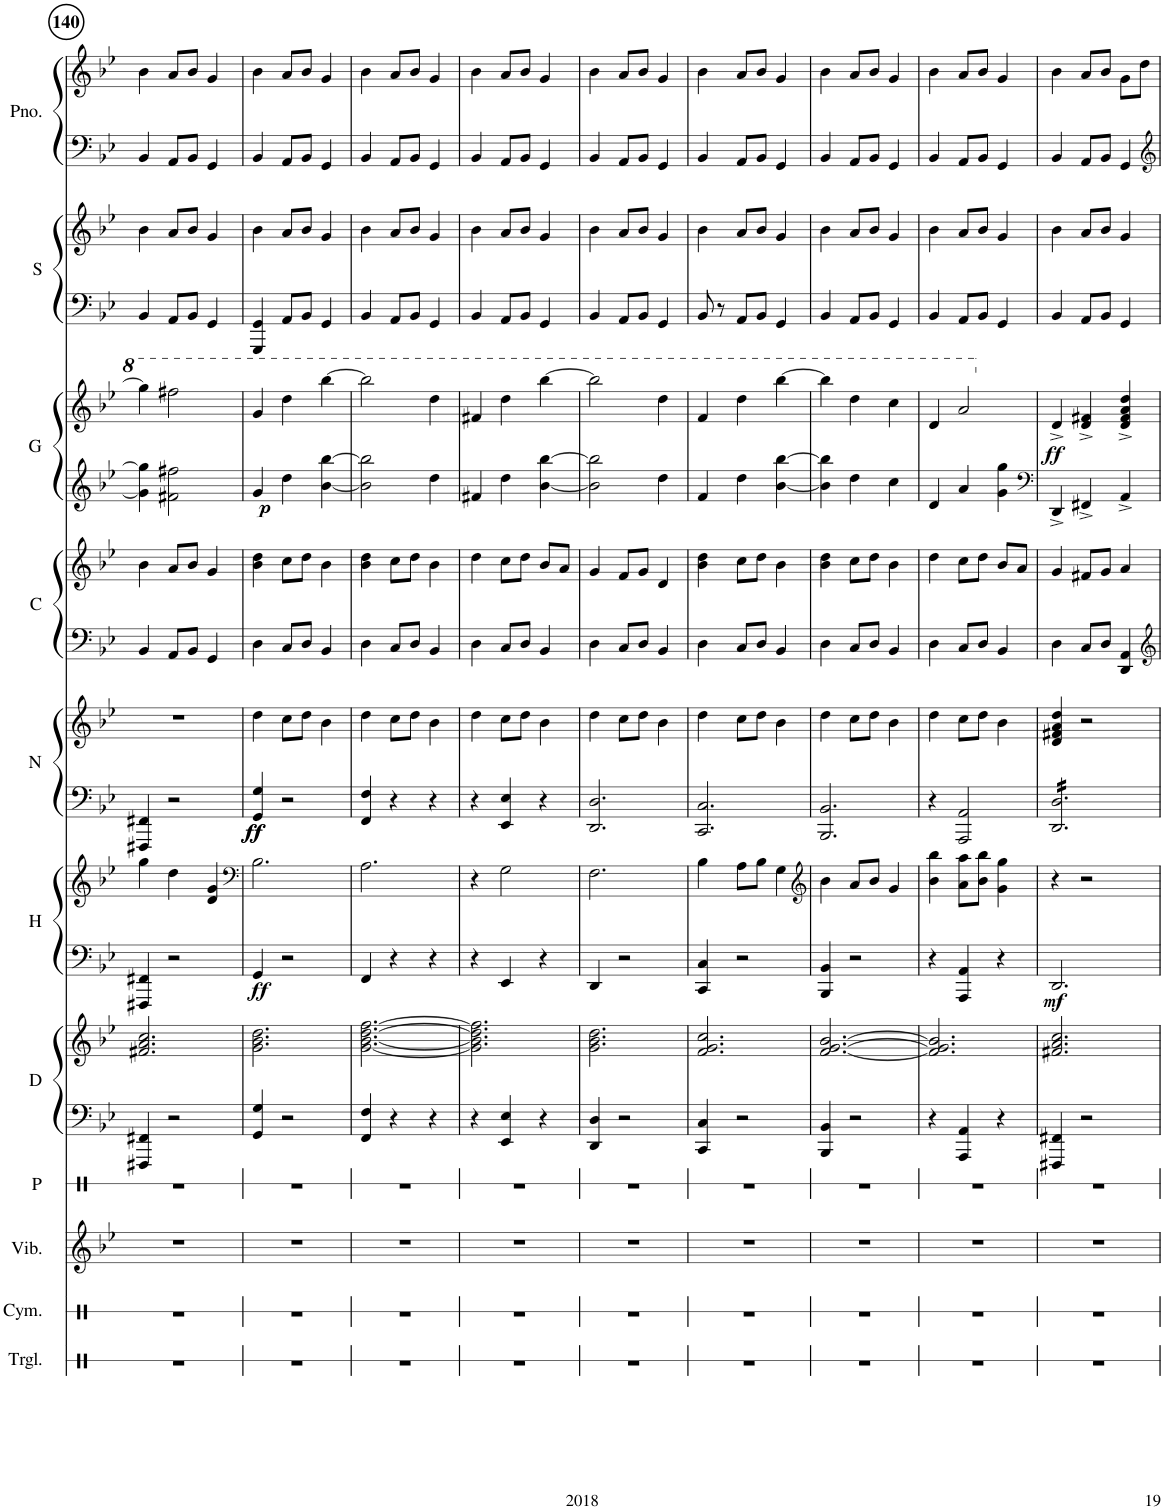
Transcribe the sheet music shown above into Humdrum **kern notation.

**kern	**kern	**kern	**kern	**kern	**kern	**kern	**kern	**dynam	**kern	**kern	**dynam	**kern	**kern	**kern	**kern	**dynam	**kern	**kern	**kern	**kern
*part11	*part10	*part9	*part8	*part7	*part7	*part6	*part6	*part6	*part5	*part5	*part5	*part4	*part4	*part3	*part3	*part3	*part2	*part2	*part1	*part1
*staff18	*staff17	*staff16	*staff15	*staff14	*staff13	*staff12	*staff11	*staff11/12	*staff10	*staff9	*staff9/10	*staff8	*staff7	*staff6	*staff5	*staff5/6	*staff4	*staff3	*staff2	*staff1
*I"Triangle	*I"Cymbal	*I"Vibraphone	*I"Panda	*I"Dana	*	*I"Makeup Cake	*	*	*I"Nate	*	*	*I"Wyoming	*	*I"Dumb One	*	*	*I"SANTA!	*	*I"Piano	*
*I'Trgl.	*I'Cym.	*I'Vib.	*I'P	*I'D	*	*	*	*	*I'N	*	*	*	*	*	*	*	*I'S	*	*I'Pno.	*
!!LO:PB:g=z
*clefX	*clefX	*clefG2	*clefX	*clefF4	*clefG2	*clefF4	*clefG2	*	*clefF4	*clefG2	*	*clefF4	*clefG2	*clefG2	*clefG2	*	*clefF4	*clefG2	*clefF4	*clefG2
*k[]	*k[]	*k[b-e-]	*k[]	*k[b-e-]	*k[b-e-]	*k[b-e-]	*k[b-e-]	*	*k[b-e-]	*k[b-e-]	*	*k[b-e-]	*k[b-e-]	*k[b-e-]	*k[b-e-]	*	*k[b-e-]	*k[b-e-]	*k[b-e-]	*k[b-e-]
*M3/4	*M3/4	*M3/4	*M3/4	*M3/4	*M3/4	*M3/4	*M3/4	*	*M3/4	*M3/4	*	*M3/4	*M3/4	*M3/4	*M3/4	*	*M3/4	*M3/4	*M3/4	*M3/4
=140	=140	=140	=140	=140	=140	=140	=140	=140	=140	=140	=140	=140	=140	=140	=140	=140	=140	=140	=140	=140
2.r	2.r	2.r	2.r	4FFF#X/ 4FF#X/	2.f#X/ 2.a/ 2.cc/	4FFF#X/ 4FF#X/	4gg\	.	4FFF#X/ 4FF#X/	2.r	.	4BB-/	4b-\	4g\] 4gg\]	4ggg\]	.	4BB-/	4b-\	4BB-/	4b-\
.	.	.	.	2r	.	2r	4dd\	.	2r	.	.	8AA/L	8a/L	2f#X\ 2ff#X\	2fff#X\	.	8AA/L	8a/L	8AA/L	8a/L
.	.	.	.	.	.	.	.	.	.	.	.	8BB-/J	8b-/J	.	.	.	8BB-/J	8b-/J	8BB-/J	8b-/J
.	.	.	.	.	.	.	4d/ 4g/	.	.	.	.	4GG/	4g/	.	.	.	4GG/	4g/	4GG/	4g/
=141	=141	=141	=141	=141	=141	=141	=141	=141	=141	=141	=141	=141	=141	=141	=141	=141	=141	=141	=141	=141
*	*	*	*	*	*	*	*clefF4	*	*	*	*	*	*	*	*	*	*	*	*	*
!	!	!	!	!	!	!	!	!LO:DY:b=2	!	!	!LO:DY:b=2	!	!	!	!	!	!	!	!	!
!	!	!	!	!	!	!	!	!	!	!	!LO:DY:n=1:b=2	!	!	!	!	!LO:DY:b=2	!	!	!	!
2.r	2.r	2.r	2.r	4GG/ 4G/	2.g\ 2.b-\ 2.dd\	4GG/	2.B-\	ff	4GG/ 4G/	4dd\	ff ff	4D\	4b-\ 4dd\	4g/	4gg/	p	4GGG/ 4GG/	4b-\	4BB-/	4b-\
.	.	.	.	2r	.	2r	.	.	2r	8cc\L	.	8C/L	8cc\L	4dd\	4ddd\	.	8AA/L	8a/L	8AA/L	8a/L
.	.	.	.	.	.	.	.	.	.	8dd\J	.	8D/J	8dd\J	.	.	.	8BB-/J	8b-/J	8BB-/J	8b-/J
.	.	.	.	.	.	.	.	.	.	4b-\	.	4BB-/	4b-\	[4b-\ [4bb-\	[4bbb-\	.	4GG/	4g/	4GG/	4g/
=142	=142	=142	=142	=142	=142	=142	=142	=142	=142	=142	=142	=142	=142	=142	=142	=142	=142	=142	=142	=142
2.r	2.r	2.r	2.r	4FF/ 4F/	[2.g\ [2.b-\ [2.dd\ [2.ff\	4FF/	2.A\	.	4FF/ 4F/	4dd\	.	4D\	4b-\ 4dd\	2b-\] 2bb-\]	2bbb-\]	.	4BB-/	4b-\	4BB-/	4b-\
.	.	.	.	4r	.	4r	.	.	4r	8cc\L	.	8C/L	8cc\L	.	.	.	8AA/L	8a/L	8AA/L	8a/L
.	.	.	.	.	.	.	.	.	.	8dd\J	.	8D/J	8dd\J	.	.	.	8BB-/J	8b-/J	8BB-/J	8b-/J
.	.	.	.	4r	.	4r	.	.	4r	4b-\	.	4BB-/	4b-\	4dd\	4ddd\	.	4GG/	4g/	4GG/	4g/
=143	=143	=143	=143	=143	=143	=143	=143	=143	=143	=143	=143	=143	=143	=143	=143	=143	=143	=143	=143	=143
2.r	2.r	2.r	2.r	4r	2.g\] 2.b-\] 2.dd\] 2.ff\]	4r	4r	.	4r	4dd\	.	4D\	4dd\	4f#X/	4ff#X/	.	4BB-/	4b-\	4BB-/	4b-\
.	.	.	.	4EE-/ 4E-/	.	4EE-/	2G\	.	4EE-/ 4E-/	8cc\L	.	8C/L	8cc\L	4dd\	4ddd\	.	8AA/L	8a/L	8AA/L	8a/L
.	.	.	.	.	.	.	.	.	.	8dd\J	.	8D/J	8dd\J	.	.	.	8BB-/J	8b-/J	8BB-/J	8b-/J
.	.	.	.	4r	.	4r	.	.	4r	4b-\	.	4BB-/	8b-/L	[4b-\ [4bb-\	[4bbb-\	.	4GG/	4g/	4GG/	4g/
.	.	.	.	.	.	.	.	.	.	.	.	.	8a/J	.	.	.	.	.	.	.
=144	=144	=144	=144	=144	=144	=144	=144	=144	=144	=144	=144	=144	=144	=144	=144	=144	=144	=144	=144	=144
2.r	2.r	2.r	2.r	4DD/ 4D/	2.g\ 2.b-\ 2.dd\	4DD/	2.F\	.	2.DD/ 2.D/	4dd\	.	4D\	4g/	2b-\] 2bb-\]	2bbb-\]	.	4BB-/	4b-\	4BB-/	4b-\
.	.	.	.	2r	.	2r	.	.	.	8cc\L	.	8C/L	8f/L	.	.	.	8AA/L	8a/L	8AA/L	8a/L
.	.	.	.	.	.	.	.	.	.	8dd\J	.	8D/J	8g/J	.	.	.	8BB-/J	8b-/J	8BB-/J	8b-/J
.	.	.	.	.	.	.	.	.	.	4b-\	.	4BB-/	4d/	4dd\	4ddd\	.	4GG/	4g/	4GG/	4g/
=145	=145	=145	=145	=145	=145	=145	=145	=145	=145	=145	=145	=145	=145	=145	=145	=145	=145	=145	=145	=145
2.r	2.r	2.r	2.r	4CC/ 4C/	2.f/ 2.g/ 2.cc/	4CC/ 4C/	4B-\	.	2.CC/ 2.C/	4dd\	.	4D\	4b-\ 4dd\	4f/	4ff/	.	8BB-/	4b-\	4BB-/	4b-\
.	.	.	.	.	.	.	.	.	.	.	.	.	.	.	.	.	8r	.	.	.
.	.	.	.	2r	.	2r	8A\L	.	.	8cc\L	.	8C/L	8cc\L	4dd\	4ddd\	.	8AA/L	8a/L	8AA/L	8a/L
.	.	.	.	.	.	.	8B-\J	.	.	8dd\J	.	8D/J	8dd\J	.	.	.	8BB-/J	8b-/J	8BB-/J	8b-/J
.	.	.	.	.	.	.	4G\	.	.	4b-\	.	4BB-/	4b-\	[4b-\ [4bb-\	[4bbb-\	.	4GG/	4g/	4GG/	4g/
=146	=146	=146	=146	=146	=146	=146	=146	=146	=146	=146	=146	=146	=146	=146	=146	=146	=146	=146	=146	=146
*	*	*	*	*	*	*	*clefG2	*	*	*	*	*	*	*	*	*	*	*	*	*
2.r	2.r	2.r	2.r	4BBB-/ 4BB-/	[2.f/ [2.g/ [2.b-/	4BBB-/ 4BB-/	4b-\	.	2.BBB-/ 2.BB-/	4dd\	.	4D\	4b-\ 4dd\	4b-\] 4bb-\]	4bbb-\]	.	4BB-/	4b-\	4BB-/	4b-\
.	.	.	.	2r	.	2r	8a/L	.	.	8cc\L	.	8C/L	8cc\L	4dd\	4ddd\	.	8AA/L	8a/L	8AA/L	8a/L
.	.	.	.	.	.	.	8b-/J	.	.	8dd\J	.	8D/J	8dd\J	.	.	.	8BB-/J	8b-/J	8BB-/J	8b-/J
.	.	.	.	.	.	.	4g/	.	.	4b-\	.	4BB-/	4b-\	4cc\	4ccc\	.	4GG/	4g/	4GG/	4g/
=147	=147	=147	=147	=147	=147	=147	=147	=147	=147	=147	=147	=147	=147	=147	=147	=147	=147	=147	=147	=147
2.r	2.r	2.r	2.r	4r	2.f/] 2.g/] 2.b-/]	4r	4b-\ 4bb-\	.	4r	4dd\	.	4D\	4dd\	4d/	4dd/	.	4BB-/	4b-\	4BB-/	4b-\
.	.	.	.	4AAA/ 4AA/	.	4AAA/ 4AA/	8a\ 8aa\L	.	2AAA/ 2AA/	8cc\L	.	8C/L	8cc\L	4a/	2aa/	.	8AA/L	8a/L	8AA/L	8a/L
.	.	.	.	.	.	.	8b-\ 8bb-\J	.	.	8dd\J	.	8D/J	8dd\J	.	.	.	8BB-/J	8b-/J	8BB-/J	8b-/J
.	.	.	.	4r	.	4r	4g\ 4gg\	.	.	4b-\	.	4BB-/	8b-/L	4g\ 4gg\	.	.	4GG/	4g/	4GG/	4g/
.	.	.	.	.	.	.	.	.	.	.	.	.	8a/J	.	.	.	.	.	.	.
=148	=148	=148	=148	=148	=148	=148	=148	=148	=148	=148	=148	=148	=148	=148	=148	=148	=148	=148	=148	=148
*	*	*	*	*	*	*	*	*	*	*	*	*	*	*clefF4	*	*	*	*	*	*
!	!	!	!	!	!	!	!	!LO:DY:b=2	!	!	!	!	!	!	!	!LO:DY:b	!	!	!	!
*	*	*	*	*	*	*	*	*	*tremolo	*	*	*	*	*	*	*	*	*	*	*
2.r	2.r	2.r	2.r	4FFF#X/ 4FF#X/	2.f#X/ 2.a/ 2.cc/	2.DD/	4r	mf	16DD/ 16D/LL	4d/ 4f#X/ 4a/ 4dd/	.	4D\	4g/	4DD^/	4d^/	ff	4BB-/	4b-\	4BB-/	4b-\
.	.	.	.	.	.	.	.	.	16DD/ 16D/	.	.	.	.	.	.	.	.	.	.	.
.	.	.	.	.	.	.	.	.	16DD/ 16D/	.	.	.	.	.	.	.	.	.	.	.
.	.	.	.	.	.	.	.	.	16DD/ 16D/	.	.	.	.	.	.	.	.	.	.	.
.	.	.	.	2r	.	.	2r	.	16DD/ 16D/	2r	.	8C/L	8f#X/L	4FF#X^/	4d/^ 4f#X/^	.	8AA/L	8a/L	8AA/L	8a/L
.	.	.	.	.	.	.	.	.	16DD/ 16D/	.	.	.	.	.	.	.	.	.	.	.
.	.	.	.	.	.	.	.	.	16DD/ 16D/	.	.	8D/J	8g/J	.	.	.	8BB-/J	8b-/J	8BB-/J	8b-/J
.	.	.	.	.	.	.	.	.	16DD/ 16D/	.	.	.	.	.	.	.	.	.	.	.
.	.	.	.	.	.	.	.	.	16DD/ 16D/	.	.	4DD/ 4AA/	4a/	4AA^/	4d/^ 4f#/^ 4a/^ 4dd/^	.	4GG/	4g/	4GG/	8g\L
.	.	.	.	.	.	.	.	.	16DD/ 16D/	.	.	.	.	.	.	.	.	.	.	.
.	.	.	.	.	.	.	.	.	16DD/ 16D/	.	.	.	.	.	.	.	.	.	.	8dd\J
.	.	.	.	.	.	.	.	.	16DD/ 16D/JJ	.	.	.	.	.	.	.	.	.	.	.
*	*	*	*	*	*	*	*	*	*Xtremolo	*	*	*	*	*	*	*	*	*	*	*
=	=	=	=	=	=	=	=	=	=	=	=	=	=	=	=	=	=	=	=	=
*-	*-	*-	*-	*-	*-	*-	*-	*-	*-	*-	*-	*-	*-	*-	*-	*-	*-	*-	*-	*-
